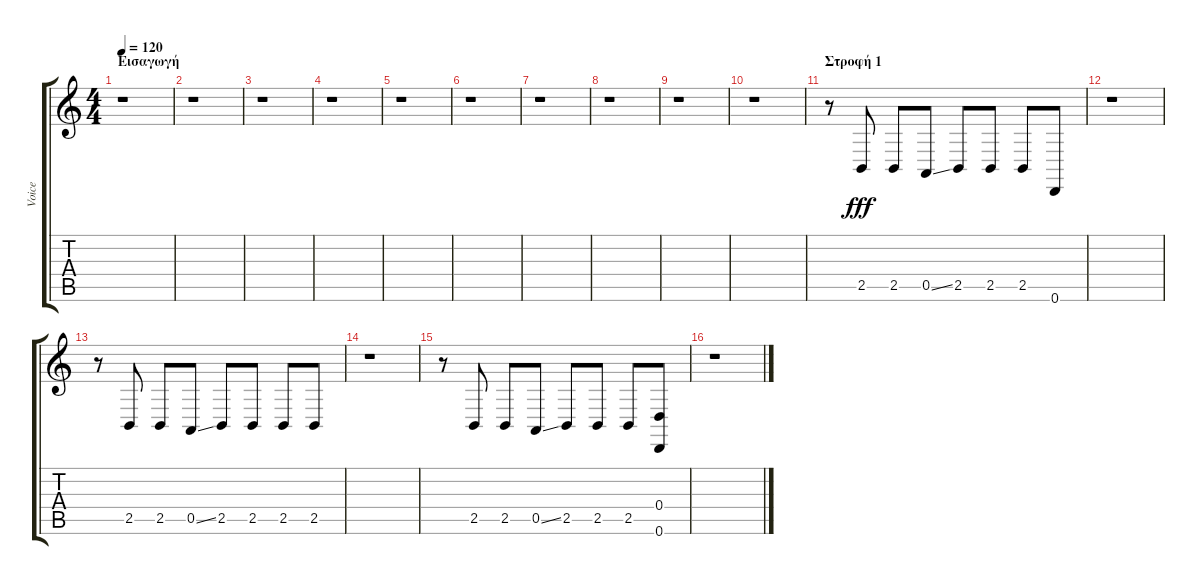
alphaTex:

\track ("Voice" "Voice") {instrument lead1square}
\staff {score tabs}
\tuning (E4 B3 G3 D3 A2 D2) {hide}
\ts (4 4)
\section ("" "Εισαγωγή")
\tempo 120
\clef g2
\ks c
r.1{dy fff instrument lead1square} |
r.1 |
r.1 |
r.1 |
r.1 |
r.1 |
r.1 |
r.1 |
r.1 |
r.1 |
\section ("" "Στροφή 1")
r.8 2.5.8 2.5.8 0.5{ss}.8 2.5.8 2.5.8 2.5.8 0.6.8 |
r.1 |
r.8 2.5.8 2.5.8 0.5{ss}.8 2.5.8 2.5.8 2.5.8 2.5.8 |
r.1 |
r.8 2.5.8 2.5.8 0.5{ss}.8 2.5.8 2.5.8 2.5.8 (0.4 0.6).8 |
r.1
